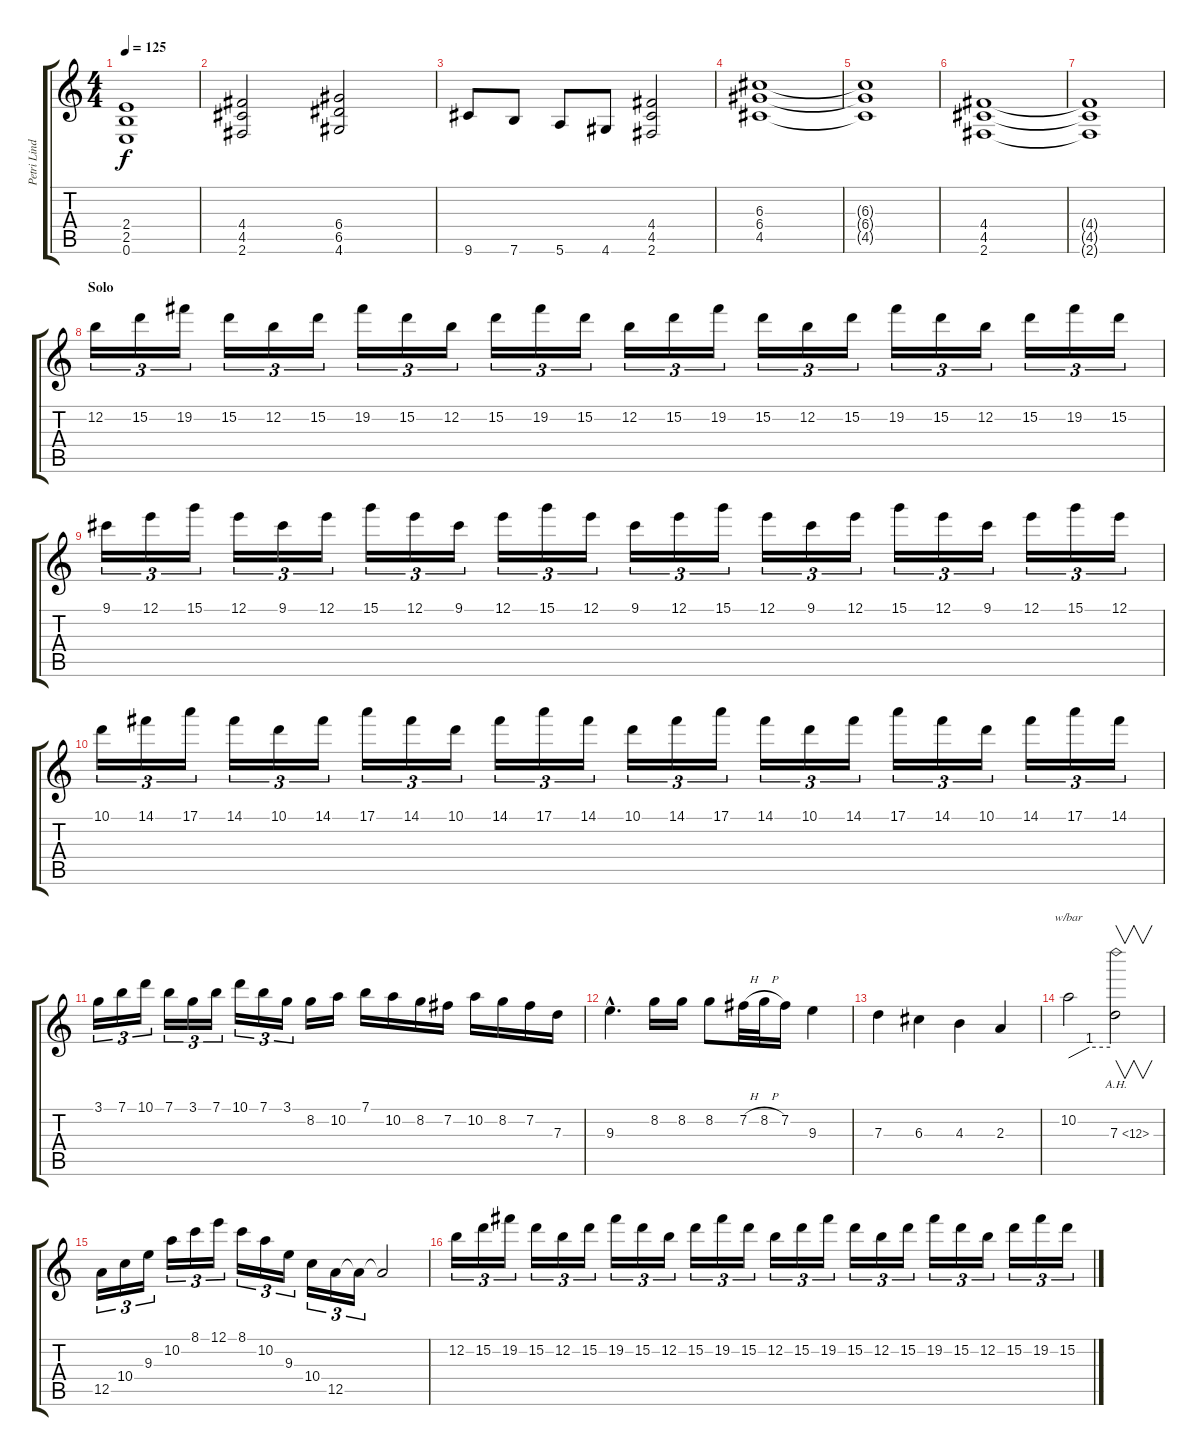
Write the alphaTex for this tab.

\track ("Petri Lindroos" "Petri Lind") {instrument distortionguitar}
\staff {score tabs}
\tuning (E4 B3 G3 D3 A2 E2) {hide}
\ts (4 4)
\tempo 125
\clef g2
\ks c
(2.4 2.5 0.6).1{dy f} |
(4.4 4.5 2.6).2 (6.4 6.5 4.6).2 |
9.6.8 7.6.8 5.6.8 4.6.8 (4.4 4.5 2.6).2 |
(6.3 6.4 4.5).1 |
(6.3{t} 6.4{t} 4.5{t}).1 |
(4.4 4.5 2.6).1 |
(4.4{t} 4.5{t} 2.6{t}).1 |
\section ("" "Solo")
12.2.16{tu (3 2)} 15.2.16{tu (3 2)} 19.2.16{tu (3 2)} 15.2.16{tu (3 2)} 12.2.16{tu (3 2)} 15.2.16{tu (3 2)} 19.2.16{tu (3 2)} 15.2.16{tu (3 2)} 12.2.16{tu (3 2)} 15.2.16{tu (3 2)} 19.2.16{tu (3 2)} 15.2.16{tu (3 2)} 12.2.16{tu (3 2)} 15.2.16{tu (3 2)} 19.2.16{tu (3 2)} 15.2.16{tu (3 2)} 12.2.16{tu (3 2)} 15.2.16{tu (3 2)} 19.2.16{tu (3 2)} 15.2.16{tu (3 2)} 12.2.16{tu (3 2)} 15.2.16{tu (3 2)} 19.2.16{tu (3 2)} 15.2.16{tu (3 2)} |
9.1.16{tu (3 2)} 12.1.16{tu (3 2)} 15.1.16{tu (3 2)} 12.1.16{tu (3 2)} 9.1.16{tu (3 2)} 12.1.16{tu (3 2)} 15.1.16{tu (3 2)} 12.1.16{tu (3 2)} 9.1.16{tu (3 2)} 12.1.16{tu (3 2)} 15.1.16{tu (3 2)} 12.1.16{tu (3 2)} 9.1.16{tu (3 2)} 12.1.16{tu (3 2)} 15.1.16{tu (3 2)} 12.1.16{tu (3 2)} 9.1.16{tu (3 2)} 12.1.16{tu (3 2)} 15.1.16{tu (3 2)} 12.1.16{tu (3 2)} 9.1.16{tu (3 2)} 12.1.16{tu (3 2)} 15.1.16{tu (3 2)} 12.1.16{tu (3 2)} |
10.1.16{tu (3 2)} 14.1.16{tu (3 2)} 17.1.16{tu (3 2)} 14.1.16{tu (3 2)} 10.1.16{tu (3 2)} 14.1.16{tu (3 2)} 17.1.16{tu (3 2)} 14.1.16{tu (3 2)} 10.1.16{tu (3 2)} 14.1.16{tu (3 2)} 17.1.16{tu (3 2)} 14.1.16{tu (3 2)} 10.1.16{tu (3 2)} 14.1.16{tu (3 2)} 17.1.16{tu (3 2)} 14.1.16{tu (3 2)} 10.1.16{tu (3 2)} 14.1.16{tu (3 2)} 17.1.16{tu (3 2)} 14.1.16{tu (3 2)} 10.1.16{tu (3 2)} 14.1.16{tu (3 2)} 17.1.16{tu (3 2)} 14.1.16{tu (3 2)} |
3.1.16{tu (3 2)} 7.1.16{tu (3 2)} 10.1.16{tu (3 2)} 7.1.16{tu (3 2)} 3.1.16{tu (3 2)} 7.1.16{tu (3 2)} 10.1.16{tu (3 2)} 7.1.16{tu (3 2)} 3.1.16{tu (3 2)} 8.2.16 10.2.16 7.1.16 10.2.16 8.2.16 7.2.16 10.2.16 8.2.16 7.2.16 7.3.16 |
9.3{hac}.4{d} 8.2.16 8.2.16 8.2.8 7.2{h}.32 8.2{h}.32 7.2.16 9.3.4 |
7.3.4 6.3.4 4.3.4 2.3.4 |
10.2.2{tbe (custom default 0 0 30 4 60 4)} 7.3{ah 5}.2{v} |
12.5.16{tu (3 2)} 10.4.16{tu (3 2)} 9.3.16{tu (3 2)} 10.2.16{tu (3 2)} 8.1.16{tu (3 2)} 12.1.16{tu (3 2)} 8.1.16{tu (3 2)} 10.2.16{tu (3 2)} 9.3.16{tu (3 2)} 10.4.16{tu (3 2)} 12.5.16{tu (3 2)} 12.5{t}.16{tu (3 2)} 12.5{t}.2 |
12.2.16{tu (3 2)} 15.2.16{tu (3 2)} 19.2.16{tu (3 2)} 15.2.16{tu (3 2)} 12.2.16{tu (3 2)} 15.2.16{tu (3 2)} 19.2.16{tu (3 2)} 15.2.16{tu (3 2)} 12.2.16{tu (3 2)} 15.2.16{tu (3 2)} 19.2.16{tu (3 2)} 15.2.16{tu (3 2)} 12.2.16{tu (3 2)} 15.2.16{tu (3 2)} 19.2.16{tu (3 2)} 15.2.16{tu (3 2)} 12.2.16{tu (3 2)} 15.2.16{tu (3 2)} 19.2.16{tu (3 2)} 15.2.16{tu (3 2)} 12.2.16{tu (3 2)} 15.2.16{tu (3 2)} 19.2.16{tu (3 2)} 15.2.16{tu (3 2)}
